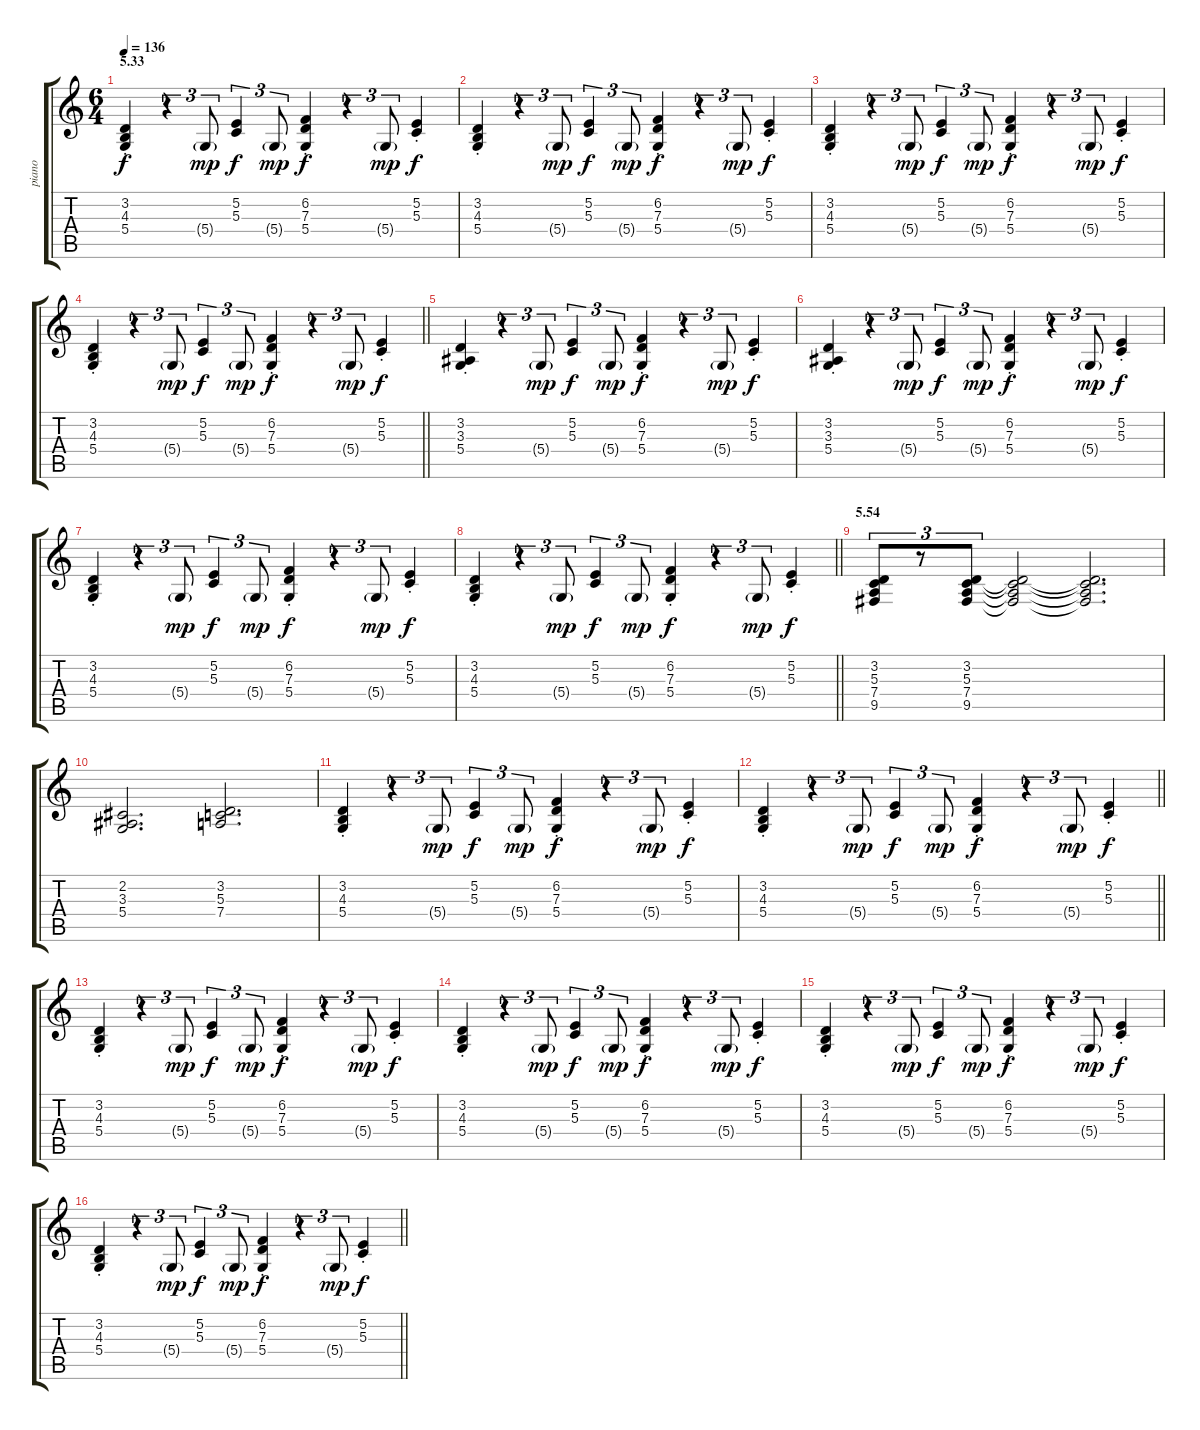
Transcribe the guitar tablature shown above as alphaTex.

\track ("piano" "piano") {instrument acousticgrandpiano}
\staff {score tabs}
\tuning (E4 B3 G3 D3 A2 E2) {hide}
\ts (6 4)
\section ("" "5.33")
\tempo 136
\clef g2
\ks c
(3.2{st} 4.3{st} 5.4{st}).4{dy f} r.4{tu (3 2)} 5.4{g}.8{tu (3 2) dy mp} (5.2 5.3).4{tu (3 2) dy f} 5.4{g}.8{tu (3 2) dy mp} (6.2{st} 7.3{st} 5.4{st}).4{dy f} r.4{tu (3 2)} 5.4{g}.8{tu (3 2) dy mp} (5.2{st} 5.3{st}).4{dy f} |
(3.2{st} 4.3{st} 5.4{st}).4 r.4{tu (3 2)} 5.4{g}.8{tu (3 2) dy mp} (5.2 5.3).4{tu (3 2) dy f} 5.4{g}.8{tu (3 2) dy mp} (6.2{st} 7.3{st} 5.4{st}).4{dy f} r.4{tu (3 2)} 5.4{g}.8{tu (3 2) dy mp} (5.2{st} 5.3{st}).4{dy f} |
(3.2{st} 4.3{st} 5.4{st}).4 r.4{tu (3 2)} 5.4{g}.8{tu (3 2) dy mp} (5.2 5.3).4{tu (3 2) dy f} 5.4{g}.8{tu (3 2) dy mp} (6.2{st} 7.3{st} 5.4{st}).4{dy f} r.4{tu (3 2)} 5.4{g}.8{tu (3 2) dy mp} (5.2{st} 5.3{st}).4{dy f} |
\barLineRight lightlight
(3.2{st} 4.3{st} 5.4{st}).4 r.4{tu (3 2)} 5.4{g}.8{tu (3 2) dy mp} (5.2 5.3).4{tu (3 2) dy f} 5.4{g}.8{tu (3 2) dy mp} (6.2{st} 7.3{st} 5.4{st}).4{dy f} r.4{tu (3 2)} 5.4{g}.8{tu (3 2) dy mp} (5.2{st} 5.3{st}).4{dy f} |
(3.2{st} 3.3{st} 5.4{st}).4 r.4{tu (3 2)} 5.4{g}.8{tu (3 2) dy mp} (5.2 5.3).4{tu (3 2) dy f} 5.4{g}.8{tu (3 2) dy mp} (6.2{st} 7.3{st} 5.4{st}).4{dy f} r.4{tu (3 2)} 5.4{g}.8{tu (3 2) dy mp} (5.2{st} 5.3{st}).4{dy f} |
(3.2{st} 3.3{st} 5.4{st}).4 r.4{tu (3 2)} 5.4{g}.8{tu (3 2) dy mp} (5.2 5.3).4{tu (3 2) dy f} 5.4{g}.8{tu (3 2) dy mp} (6.2{st} 7.3{st} 5.4{st}).4{dy f} r.4{tu (3 2)} 5.4{g}.8{tu (3 2) dy mp} (5.2{st} 5.3{st}).4{dy f} |
(3.2{st} 4.3{st} 5.4{st}).4 r.4{tu (3 2)} 5.4{g}.8{tu (3 2) dy mp} (5.2 5.3).4{tu (3 2) dy f} 5.4{g}.8{tu (3 2) dy mp} (6.2{st} 7.3{st} 5.4{st}).4{dy f} r.4{tu (3 2)} 5.4{g}.8{tu (3 2) dy mp} (5.2{st} 5.3{st}).4{dy f} |
\barLineRight lightlight
(3.2{st} 4.3{st} 5.4{st}).4 r.4{tu (3 2)} 5.4{g}.8{tu (3 2) dy mp} (5.2 5.3).4{tu (3 2) dy f} 5.4{g}.8{tu (3 2) dy mp} (6.2{st} 7.3{st} 5.4{st}).4{dy f} r.4{tu (3 2)} 5.4{g}.8{tu (3 2) dy mp} (5.2{st} 5.3{st}).4{dy f} |
\section ("" "5.54")
(3.2 5.3 7.4 9.5).8{tu (3 2)} r.8{tu (3 2)} (3.2 5.3 7.4 9.5).8{tu (3 2)} (3.2{t} 5.3{t} 7.4{t} 9.5{t}).2 (3.2{t} 5.3{t} 7.4{t} 9.5{t}).2{d} |
(2.2 3.3 5.4).2{d} (3.2 5.3 7.4).2{d} |
(3.2{st} 4.3{st} 5.4{st}).4 r.4{tu (3 2)} 5.4{g}.8{tu (3 2) dy mp} (5.2 5.3).4{tu (3 2) dy f} 5.4{g}.8{tu (3 2) dy mp} (6.2{st} 7.3{st} 5.4{st}).4{dy f} r.4{tu (3 2)} 5.4{g}.8{tu (3 2) dy mp} (5.2{st} 5.3{st}).4{dy f} |
\barLineRight lightlight
(3.2{st} 4.3{st} 5.4{st}).4 r.4{tu (3 2)} 5.4{g}.8{tu (3 2) dy mp} (5.2 5.3).4{tu (3 2) dy f} 5.4{g}.8{tu (3 2) dy mp} (6.2{st} 7.3{st} 5.4{st}).4{dy f} r.4{tu (3 2)} 5.4{g}.8{tu (3 2) dy mp} (5.2{st} 5.3{st}).4{dy f} |
(3.2{st} 4.3{st} 5.4{st}).4 r.4{tu (3 2)} 5.4{g}.8{tu (3 2) dy mp} (5.2 5.3).4{tu (3 2) dy f} 5.4{g}.8{tu (3 2) dy mp} (6.2{st} 7.3{st} 5.4{st}).4{dy f} r.4{tu (3 2)} 5.4{g}.8{tu (3 2) dy mp} (5.2{st} 5.3{st}).4{dy f} |
(3.2{st} 4.3{st} 5.4{st}).4 r.4{tu (3 2)} 5.4{g}.8{tu (3 2) dy mp} (5.2 5.3).4{tu (3 2) dy f} 5.4{g}.8{tu (3 2) dy mp} (6.2{st} 7.3{st} 5.4{st}).4{dy f} r.4{tu (3 2)} 5.4{g}.8{tu (3 2) dy mp} (5.2{st} 5.3{st}).4{dy f} |
(3.2{st} 4.3{st} 5.4{st}).4 r.4{tu (3 2)} 5.4{g}.8{tu (3 2) dy mp} (5.2 5.3).4{tu (3 2) dy f} 5.4{g}.8{tu (3 2) dy mp} (6.2{st} 7.3{st} 5.4{st}).4{dy f} r.4{tu (3 2)} 5.4{g}.8{tu (3 2) dy mp} (5.2{st} 5.3{st}).4{dy f} |
\barLineRight lightlight
(3.2{st} 4.3{st} 5.4{st}).4 r.4{tu (3 2)} 5.4{g}.8{tu (3 2) dy mp} (5.2 5.3).4{tu (3 2) dy f} 5.4{g}.8{tu (3 2) dy mp} (6.2{st} 7.3{st} 5.4{st}).4{dy f} r.4{tu (3 2)} 5.4{g}.8{tu (3 2) dy mp} (5.2{st} 5.3{st}).4{dy f}
